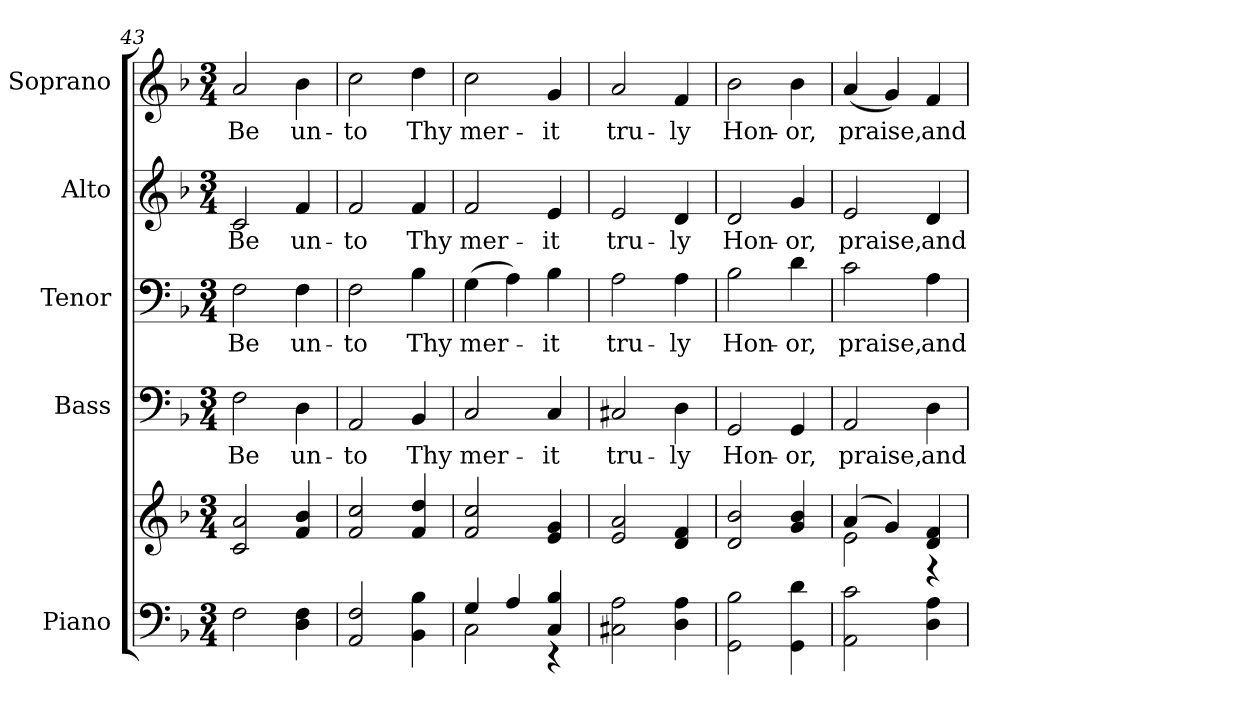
**kern	**kern	**kern	**text	**kern	**text	**kern	**text	**kern	**text
*part5	*part5	*part4	*part4	*part3	*part3	*part2	*part2	*part1	*part1
*staff6	*staff5	*staff4	*staff4	*staff3	*staff3	*staff2	*staff2	*staff1	*staff1
*I"Piano	*	*I"Bass	*	*I"Tenor	*	*I"Alto	*	*I"Soprano	*
*I'Pno.	*	*I'B.	*	*I'T.	*	*I'A.	*	*I'S.	*
*clefF4	*clefG2	*clefF4	*	*clefF4	*	*clefG2	*	*clefG2	*
*k[b-]	*k[b-]	*k[b-]	*	*k[b-]	*	*k[b-]	*	*k[b-]	*
*F:	*F:	*F:	*	*F:	*	*F:	*	*F:	*
*M3/4	*M3/4	*M3/4	*	*M3/4	*	*M3/4	*	*M3/4	*
=43	=43	=43	=43	=43	=43	=43	=43	=43	=43
!	!	!	!LO:LY:b:color=#000000	!	!	!	!	!	!
!	!	!	!	!	!LO:LY:b:color=#000000	!	!	!	!
!	!	!	!	!	!	!	!LO:LY:b:color=#000000	!	!
!	!	!	!	!	!	!	!	!	!LO:LY:b:color=#000000
2Fi\	2ci/ 2ai	2Fi\	Be	2Fi\	Be	2ci/	Be	2ai/	Be
!	!	!	!LO:LY:b:color=#000000	!	!	!	!	!	!
!	!	!	!	!	!LO:LY:b:color=#000000	!	!	!	!
!	!	!	!	!	!	!	!LO:LY:b:color=#000000	!	!
!	!	!	!	!	!	!	!	!	!LO:LY:b:color=#000000
4Di\ 4Fi	4fi/ 4b-i	4Di\	un-	4Fi\	un-	4fi/	un-	4b-i\	un-
=44	=44	=44	=44	=44	=44	=44	=44	=44	=44
!	!	!	!LO:LY:b:color=#000000	!	!	!	!	!	!
!	!	!	!	!	!LO:LY:b:color=#000000	!	!	!	!
!	!	!	!	!	!	!	!LO:LY:b:color=#000000	!	!
!	!	!	!	!	!	!	!	!	!LO:LY:b:color=#000000
2AAi/ 2Fi	2fi/ 2cci	2AAi/	-to	2Fi\	-to	2fi/	-to	2cci\	-to
!	!	!	!LO:LY:b:color=#000000	!	!	!	!	!	!
!	!	!	!	!	!LO:LY:b:color=#000000	!	!	!	!
!	!	!	!	!	!	!	!LO:LY:b:color=#000000	!	!
!	!	!	!	!	!	!	!	!	!LO:LY:b:color=#000000
4BB-i\ 4B-i	4fi/ 4ddi	4BB-i/	Thy	4B-i\	Thy	4fi/	Thy	4ddi\	Thy
!!LO:PB:g=z
=45	=45	=45	=45	=45	=45	=45	=45	=45	=45
*^	*	*	*	*	*	*	*	*	*
!	!	!	!	!LO:LY:b:color=#000000	!	!	!	!	!	!
!	!	!	!	!	!	!LO:LY:b:color=#000000	!	!	!	!
!	!	!	!	!	!	!	!	!LO:LY:b:color=#000000	!	!
!	!	!	!	!	!	!	!	!	!	!LO:LY:b:color=#000000
4Gi/	2Ci\	2fi/ 2cci	2Ci/	mer-	(4Gi\	mer-	2fi/	mer-	2cci\	mer-
4Ai/	.	.	.	.	4Ai\)	.	.	.	.	.
!	!	!	!	!LO:LY:b:color=#000000	!	!	!	!	!	!
!	!	!	!	!	!	!LO:LY:b:color=#000000	!	!	!	!
!	!	!	!	!	!	!	!	!LO:LY:b:color=#000000	!	!
!	!	!	!	!	!	!	!	!	!	!LO:LY:b:color=#000000
4Ci/ 4B-i	4r	4ei/ 4gi	4Ci/	-it	4B-i\	-it	4ei/	-it	4gi/	-it
*v	*v	*	*	*	*	*	*	*	*	*
=46	=46	=46	=46	=46	=46	=46	=46	=46	=46
*^	*	*	*	*	*	*	*	*	*
!	!	!	!	!LO:LY:b:color=#000000	!	!	!	!	!	!
*v	*v	*	*	*	*	*	*	*	*	*
*^	*	*	*	*	*	*	*	*	*
!	!	!	!	!	!	!LO:LY:b:color=#000000	!	!	!	!
*v	*v	*	*	*	*	*	*	*	*	*
*^	*	*	*	*	*	*	*	*	*
!	!	!	!	!	!	!	!	!LO:LY:b:color=#000000	!	!
*v	*v	*	*	*	*	*	*	*	*	*
*^	*	*	*	*	*	*	*	*	*
!	!	!	!	!	!	!	!	!	!	!LO:LY:b:color=#000000
*v	*v	*	*	*	*	*	*	*	*	*
2C#Xi\ 2Ai	2ei/ 2ai	2C#Xi/	tru-	2Ai\	tru-	2ei/	tru-	2ai/	tru-
!	!	!	!LO:LY:b:color=#000000	!	!	!	!	!	!
!	!	!	!	!	!LO:LY:b:color=#000000	!	!	!	!
!	!	!	!	!	!	!	!LO:LY:b:color=#000000	!	!
!	!	!	!	!	!	!	!	!	!LO:LY:b:color=#000000
4Di\ 4Ai	4di/ 4fi	4Di\	-ly	4Ai\	-ly	4di/	-ly	4fi/	-ly
=47	=47	=47	=47	=47	=47	=47	=47	=47	=47
!	!	!	!LO:LY:b:color=#000000	!	!	!	!	!	!
!	!	!	!	!	!LO:LY:b:color=#000000	!	!	!	!
!	!	!	!	!	!	!	!LO:LY:b:color=#000000	!	!
!	!	!	!	!	!	!	!	!	!LO:LY:b:color=#000000
2GGi\ 2B-i	2di/ 2b-i	2GGi/	Hon-	2B-i\	Hon-	2di/	Hon-	2b-i\	Hon-
!	!	!	!LO:LY:b:color=#000000	!	!	!	!	!	!
!	!	!	!	!	!LO:LY:b:color=#000000	!	!	!	!
!	!	!	!	!	!	!	!LO:LY:b:color=#000000	!	!
!	!	!	!	!	!	!	!	!	!LO:LY:b:color=#000000
4GGi\ 4di	4gi/ 4b-i	4GGi/	-or,	4di\	-or,	4gi/	-or,	4b-i\	-or,
=48	=48	=48	=48	=48	=48	=48	=48	=48	=48
*	*^	*	*	*	*	*	*	*	*
!	!	!	!	!LO:LY:b:color=#000000	!	!	!	!	!	!
!	!	!	!	!	!	!LO:LY:b:color=#000000	!	!	!	!
!	!	!	!	!	!	!	!	!LO:LY:b:color=#000000	!	!
!	!	!	!	!	!	!	!	!	!	!LO:LY:b:color=#000000
2AAi\ 2ci	(4ai/	2ei\	2AAi/	praise,	2ci\	praise,	2ei/	praise,	(4ai/	praise,
.	4gi/)	.	.	.	.	.	.	.	4gi/)	.
!	!	!	!	!LO:LY:b:color=#000000	!	!	!	!	!	!
!	!	!	!	!	!	!LO:LY:b:color=#000000	!	!	!	!
!	!	!	!	!	!	!	!	!LO:LY:b:color=#000000	!	!
!	!	!	!	!	!	!	!	!	!	!LO:LY:b:color=#000000
4Di\ 4Ai	4di/ 4fi	4r	4Di\	and	4Ai\	and	4di/	and	4fi/	and
*	*v	*v	*	*	*	*	*	*	*	*
=	=	=	=	=	=	=	=	=	=
*-	*-	*-	*-	*-	*-	*-	*-	*-	*-
